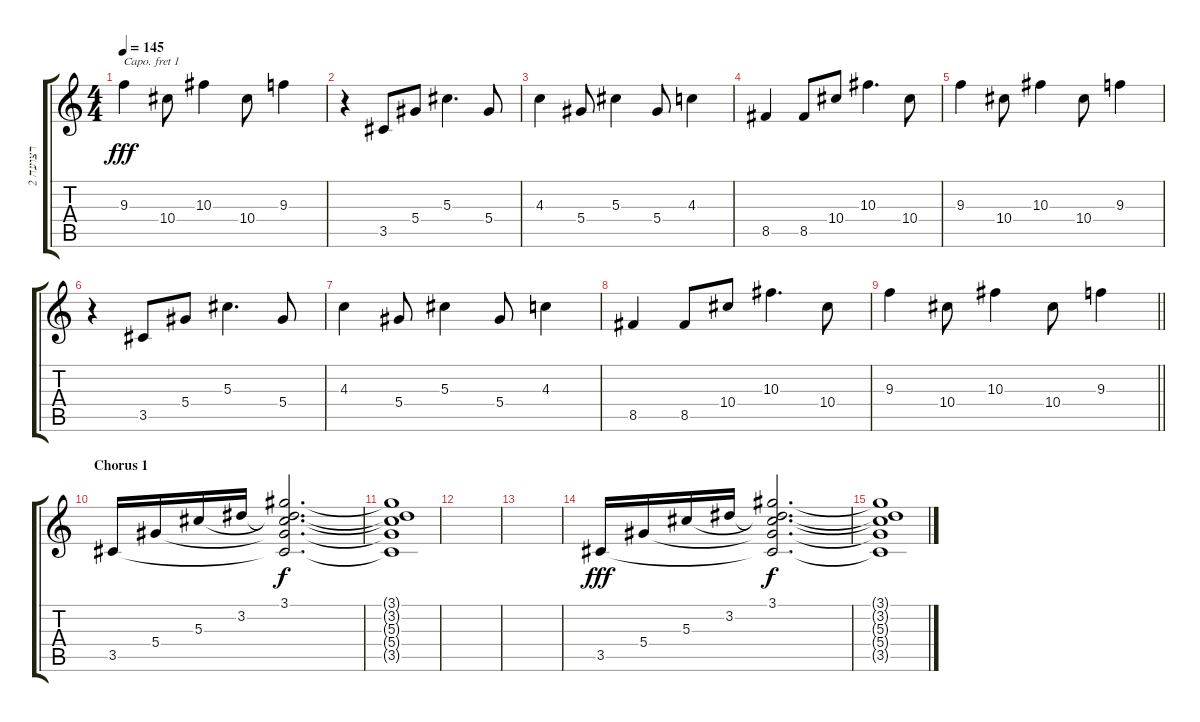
\track ("רצועה 2" "רצועה 2") {instrument acousticguitarsteel}
\staff {score tabs}
\capo 1
\tuning (E4 B3 G3 D3 A2 E2) {hide}
\ts (4 4)
\tempo 145
\clef g2
\ks c
9.3.4{dy fff} 10.4.8 10.3.4 10.4.8 9.3.4 |
r.4 3.5.8 5.4.8 5.3.4{d} 5.4.8 |
4.3.4 5.4.8 5.3.4 5.4.8 4.3.4 |
8.5.4 8.5.8 10.4.8 10.3.4{d} 10.4.8 |
9.3.4 10.4.8 10.3.4 10.4.8 9.3.4 |
r.4 3.5.8 5.4.8 5.3.4{d} 5.4.8 |
4.3.4 5.4.8 5.3.4 5.4.8 4.3.4 |
8.5.4 8.5.8 10.4.8 10.3.4{d} 10.4.8 |
\barLineRight lightlight
9.3.4 10.4.8 10.3.4 10.4.8 9.3.4 |
\section ("" "Chorus 1")
3.5.16{instrument overdrivenguitar} 5.4.16 5.3.16 3.2.16 (3.1 3.2{t} 5.3{t} 5.4{t} 3.5{t}).2{d dy f} |
(3.1{t} 3.2{t} 5.3{t} 5.4{t} 3.5{t}).1 |
|
|
3.5.16{dy fff instrument overdrivenguitar} 5.4.16 5.3.16 3.2.16 (3.1 3.2{t} 5.3{t} 5.4{t} 3.5{t}).2{d dy f} |
(3.1{t} 3.2{t} 5.3{t} 5.4{t} 3.5{t}).1
